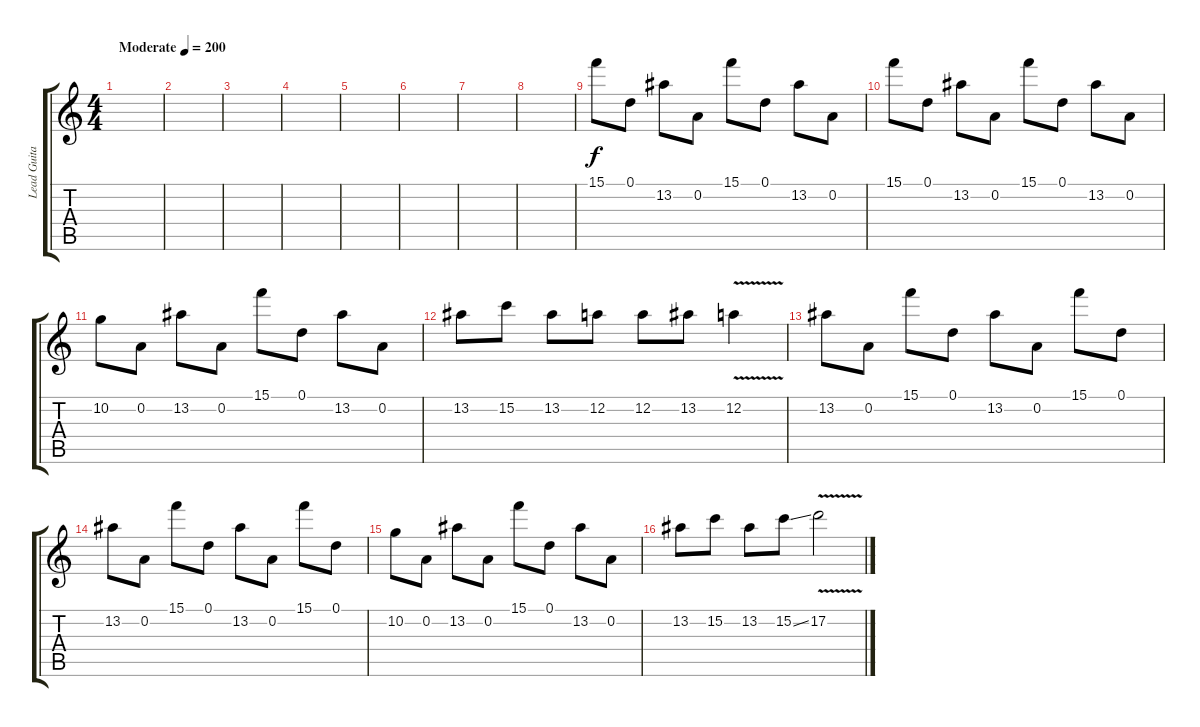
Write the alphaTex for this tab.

\track ("Lead Guitar" "Lead Guita") {instrument distortionguitar}
\staff {score tabs}
\tuning (D4 A3 F3 C3 G2 C2) {hide}
\ts (4 4)
\tempo (200 "Moderate")
\clef g2
\ks c
|
|
|
|
|
|
|
|
15.1.8 0.1.8 13.2.8 0.2.8 15.1.8 0.1.8 13.2.8 0.2.8 |
15.1.8 0.1.8 13.2.8 0.2.8 15.1.8 0.1.8 13.2.8 0.2.8 |
10.2.8 0.2.8 13.2.8 0.2.8 15.1.8 0.1.8 13.2.8 0.2.8 |
13.2.8 15.2.8 13.2.8 12.2.8 12.2.8 13.2.8 12.2{v}.4 |
13.2.8 0.2.8 15.1.8 0.1.8 13.2.8 0.2.8 15.1.8 0.1.8 |
13.2.8 0.2.8 15.1.8 0.1.8 13.2.8 0.2.8 15.1.8 0.1.8 |
10.2.8 0.2.8 13.2.8 0.2.8 15.1.8 0.1.8 13.2.8 0.2.8 |
13.2.8 15.2.8 13.2.8 15.2{ss}.8 17.2{v}.2
